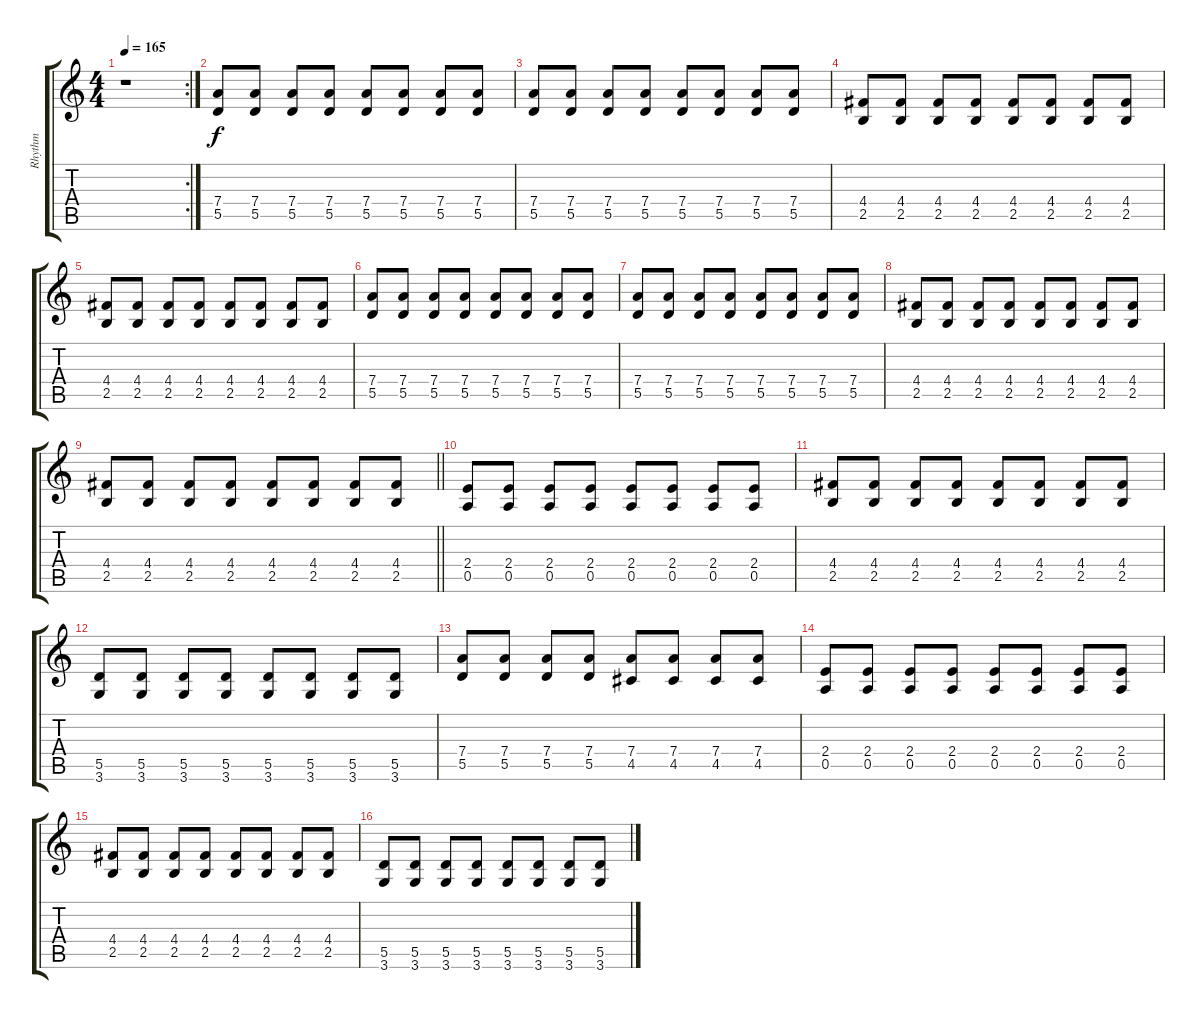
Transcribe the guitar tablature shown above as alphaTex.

\track ("Rhythm" "Rhythm") {instrument distortionguitar}
\staff {score tabs}
\tuning (E4 B3 G3 D3 A2 E2) {hide}
\rc 2
\ts (4 4)
\tempo 165
\clef g2
\ks c
r.1{dy f} |
(7.4 5.5).8 (7.4 5.5).8 (7.4 5.5).8 (7.4 5.5).8 (7.4 5.5).8 (7.4 5.5).8 (7.4 5.5).8 (7.4 5.5).8 |
(7.4 5.5).8 (7.4 5.5).8 (7.4 5.5).8 (7.4 5.5).8 (7.4 5.5).8 (7.4 5.5).8 (7.4 5.5).8 (7.4 5.5).8 |
(4.4 2.5).8 (4.4 2.5).8 (4.4 2.5).8 (4.4 2.5).8 (4.4 2.5).8 (4.4 2.5).8 (4.4 2.5).8 (4.4 2.5).8 |
(4.4 2.5).8 (4.4 2.5).8 (4.4 2.5).8 (4.4 2.5).8 (4.4 2.5).8 (4.4 2.5).8 (4.4 2.5).8 (4.4 2.5).8 |
(7.4 5.5).8 (7.4 5.5).8 (7.4 5.5).8 (7.4 5.5).8 (7.4 5.5).8 (7.4 5.5).8 (7.4 5.5).8 (7.4 5.5).8 |
(7.4 5.5).8 (7.4 5.5).8 (7.4 5.5).8 (7.4 5.5).8 (7.4 5.5).8 (7.4 5.5).8 (7.4 5.5).8 (7.4 5.5).8 |
(4.4 2.5).8 (4.4 2.5).8 (4.4 2.5).8 (4.4 2.5).8 (4.4 2.5).8 (4.4 2.5).8 (4.4 2.5).8 (4.4 2.5).8 |
\barLineRight lightlight
(4.4 2.5).8 (4.4 2.5).8 (4.4 2.5).8 (4.4 2.5).8 (4.4 2.5).8 (4.4 2.5).8 (4.4 2.5).8 (4.4 2.5).8 |
(2.4 0.5).8 (2.4 0.5).8 (2.4 0.5).8 (2.4 0.5).8 (2.4 0.5).8 (2.4 0.5).8 (2.4 0.5).8 (2.4 0.5).8 |
(4.4 2.5).8 (4.4 2.5).8 (4.4 2.5).8 (4.4 2.5).8 (4.4 2.5).8 (4.4 2.5).8 (4.4 2.5).8 (4.4 2.5).8 |
(5.5 3.6).8 (5.5 3.6).8 (5.5 3.6).8 (5.5 3.6).8 (5.5 3.6).8 (5.5 3.6).8 (5.5 3.6).8 (5.5 3.6).8 |
(7.4 5.5).8 (7.4 5.5).8 (7.4 5.5).8 (7.4 5.5).8 (7.4 4.5).8 (7.4 4.5).8 (7.4 4.5).8 (7.4 4.5).8 |
(2.4 0.5).8 (2.4 0.5).8 (2.4 0.5).8 (2.4 0.5).8 (2.4 0.5).8 (2.4 0.5).8 (2.4 0.5).8 (2.4 0.5).8 |
(4.4 2.5).8 (4.4 2.5).8 (4.4 2.5).8 (4.4 2.5).8 (4.4 2.5).8 (4.4 2.5).8 (4.4 2.5).8 (4.4 2.5).8 |
(5.5 3.6).8 (5.5 3.6).8 (5.5 3.6).8 (5.5 3.6).8 (5.5 3.6).8 (5.5 3.6).8 (5.5 3.6).8 (5.5 3.6).8
